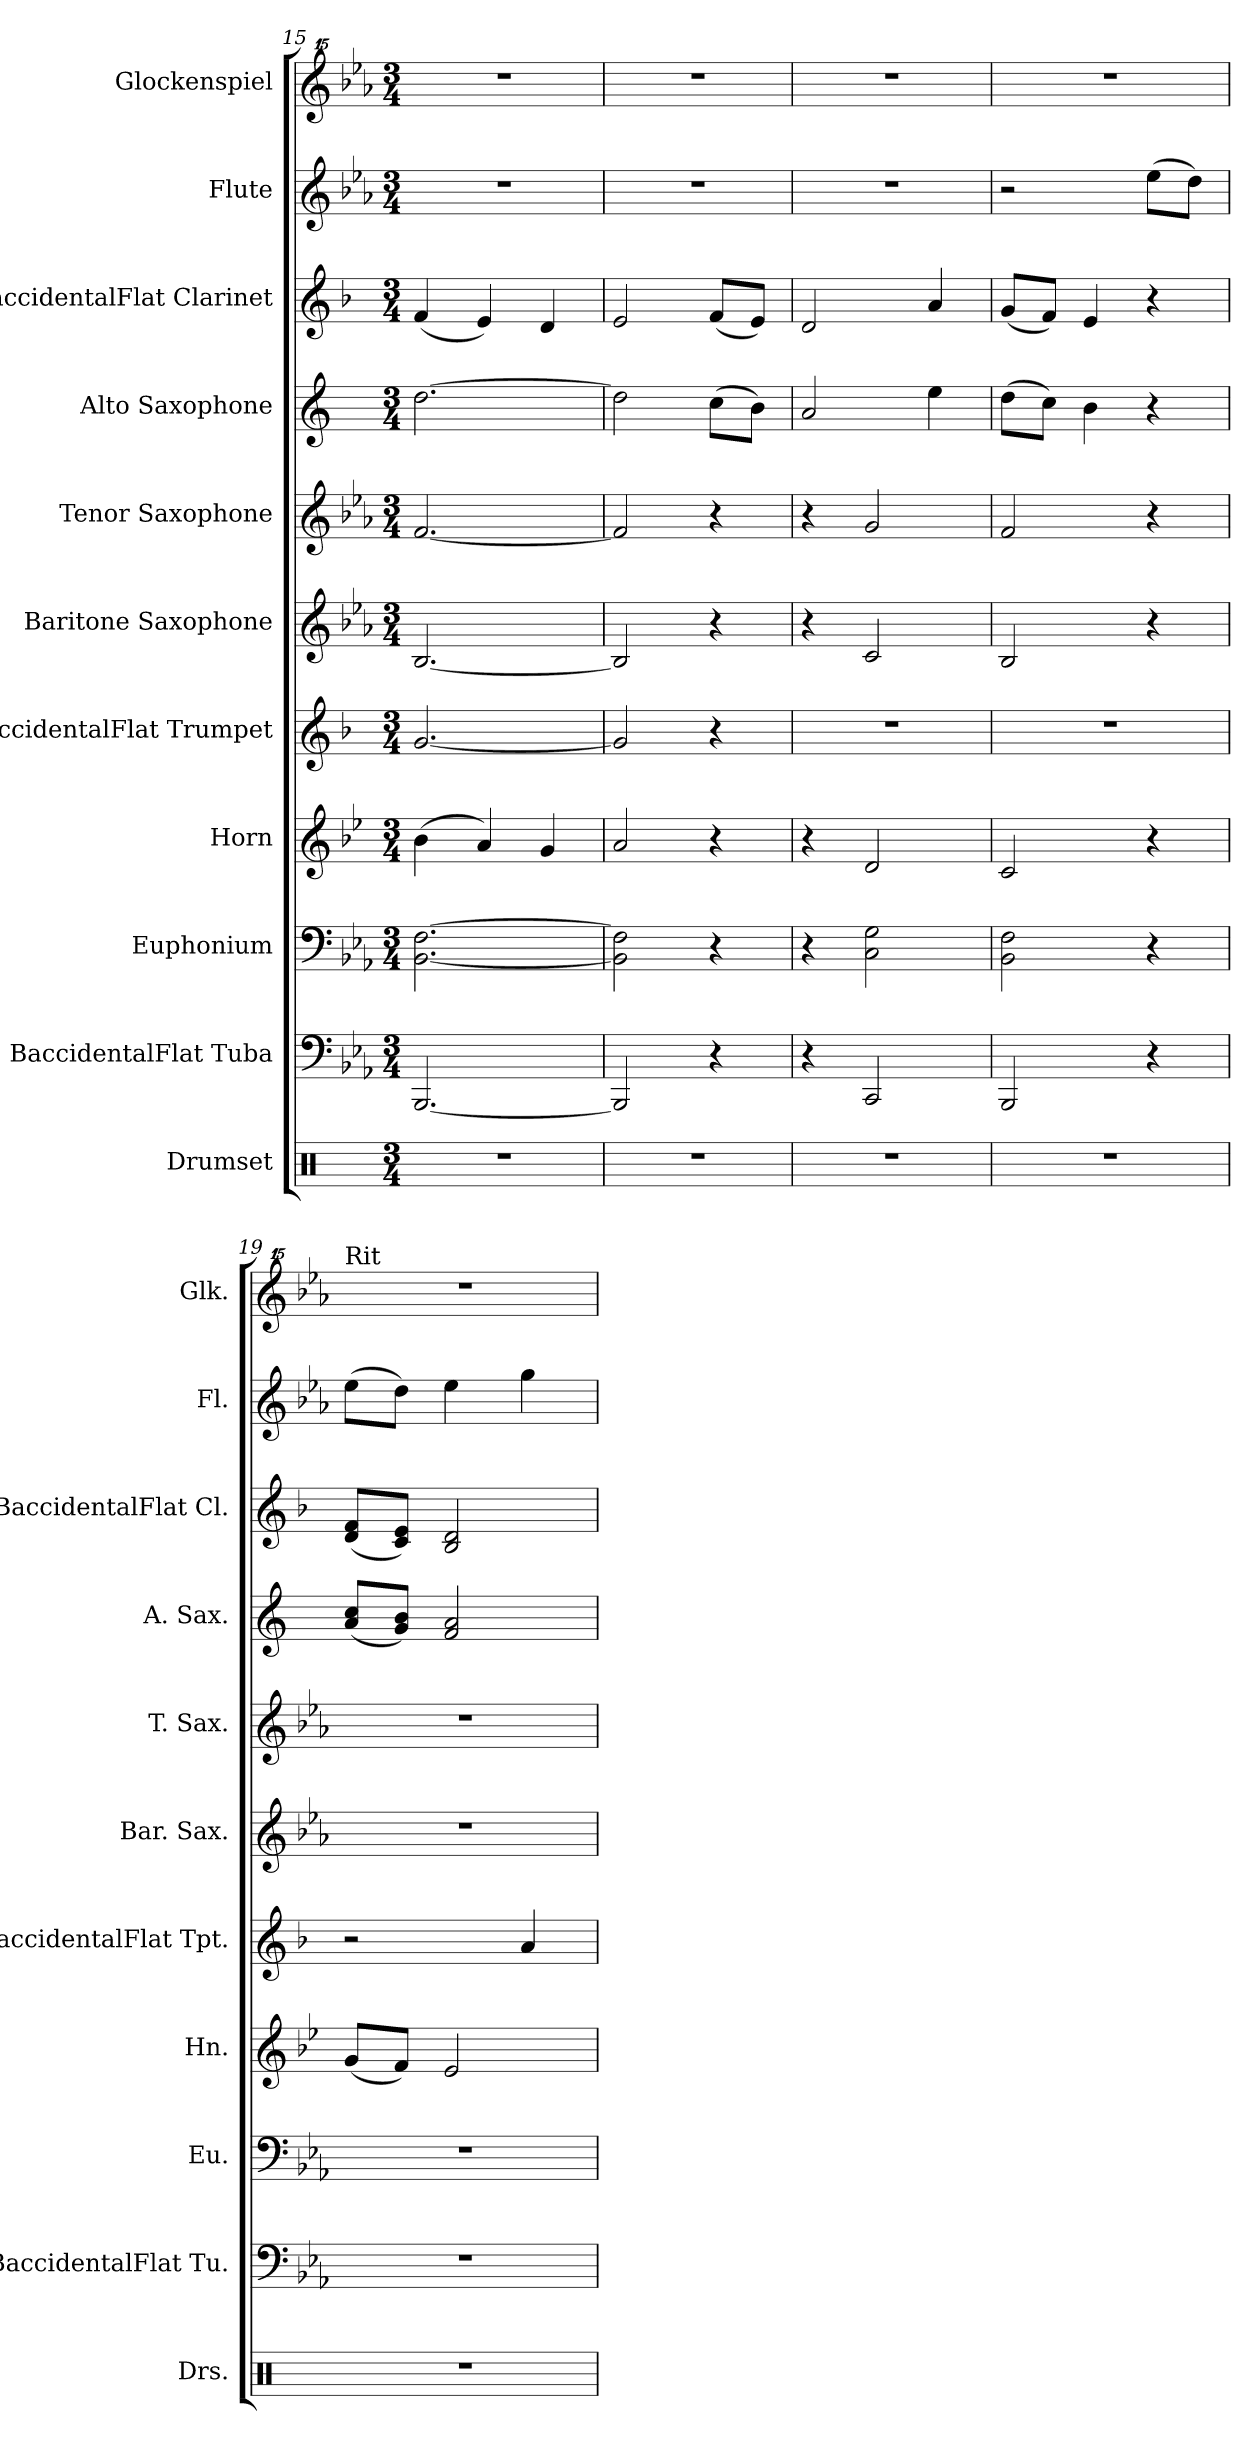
**kern	**kern	**kern	**kern	**kern	**kern	**kern	**kern	**kern	**kern	**kern
*part11	*part10	*part9	*part8	*part7	*part6	*part5	*part4	*part3	*part2	*part1
*staff11	*staff10	*staff9	*staff8	*staff7	*staff6	*staff5	*staff4	*staff3	*staff2	*staff1
*I"Drumset	*I"BaccidentalFlat Tuba	*I"Euphonium	*I"Horn	*I"BaccidentalFlat Trumpet	*I"Baritone Saxophone	*I"Tenor Saxophone	*I"Alto Saxophone	*I"BaccidentalFlat Clarinet	*I"Flute	*I"Glockenspiel
*I'Drs.	*I'BaccidentalFlat Tu.	*I'Eu.	*I'Hn.	*I'BaccidentalFlat Tpt.	*I'Bar. Sax.	*I'T. Sax.	*I'A. Sax.	*I'BaccidentalFlat Cl.	*I'Fl.	*I'Glk.
*clefX	*clefF4	*clefF4	*clefG2	*clefG2	*clefG2	*clefG2	*clefG2	*clefG2	*clefG2	*clefG^^2
*	*	*	*ITrd4c7	*ITrd1c2	*ITrd12c21	*ITrd8c14	*ITrd5c9	*ITrd1c2	*	*
*k[]	*k[b-e-a-]	*k[b-e-a-]	*k[b-e-a-]	*k[b-e-a-]	*k[b-e-a-]	*k[b-e-a-]	*k[b-e-a-]	*k[b-e-a-]	*k[b-e-a-]	*k[b-e-a-]
*M3/4	*M3/4	*M3/4	*M3/4	*M3/4	*M3/4	*M3/4	*M3/4	*M3/4	*M3/4	*M3/4
=15	=15	=15	=15	=15	=15	=15	=15	=15	=15	=15
2.r	[2.BBB-/	[2.BB-\ [2.F\	(4e-\	[2.f/	[2.BB-/	[2.F/	[2.f\	(4e-/	2.r	2.r
.	.	.	4d/)	.	.	.	.	4d/)	.	.
.	.	.	4c/	.	.	.	.	4c/	.	.
=16	=16	=16	=16	=16	=16	=16	=16	=16	=16	=16
2.r	2BBB-/]	2BB-\] 2F\]	2d/	2f/]	2BB-/]	2F/]	2f\]	2d/	2.r	2.r
.	4r	4r	4r	4r	4r	4r	(8e-\L	(8e-/L	.	.
.	.	.	.	.	.	.	8d\J)	8d/J)	.	.
!!LO:PB:g=z
=17	=17	=17	=17	=17	=17	=17	=17	=17	=17	=17
2.r	4r	4r	4r	2.r	4r	4r	2c/	2c/	2.r	2.r
.	2CC/	2C\ 2G\	2G/	.	2C/	2G/	.	.	.	.
.	.	.	.	.	.	.	4g\	4g/	.	.
=18	=18	=18	=18	=18	=18	=18	=18	=18	=18	=18
2.r	2BBB-/	2BB-\ 2F\	2F/	2.r	2BB-/	2F/	(8f\L	(8f/L	2r	2.r
.	.	.	.	.	.	.	8e-\J)	8e-/J)	.	.
.	.	.	.	.	.	.	4d\	4d/	.	.
.	4r	4r	4r	.	4r	4r	4r	4r	(8ee-\L	.
.	.	.	.	.	.	.	.	.	8dd\J)	.
=19	=19	=19	=19	=19	=19	=19	=19	=19	=19	=19
!	!	!	!	!	!	!	!	!	!	!LO:TX:a:t=Rit
2.r	2.r	2.r	(8c/L	2r	2.r	2.r	(8c/ 8e-/L	(8c/ 8e-/L	(8ee-\L	2.r
.	.	.	8B-/J)	.	.	.	8B-/ 8d/J)	8B-/ 8d/J)	8dd\J)	.
.	.	.	2A-/	.	.	.	2A-/ 2c/	2A-/ 2c/	4ee-\	.
.	.	.	.	4g/	.	.	.	.	4gg\	.
=	=	=	=	=	=	=	=	=	=	=
*-	*-	*-	*-	*-	*-	*-	*-	*-	*-	*-
